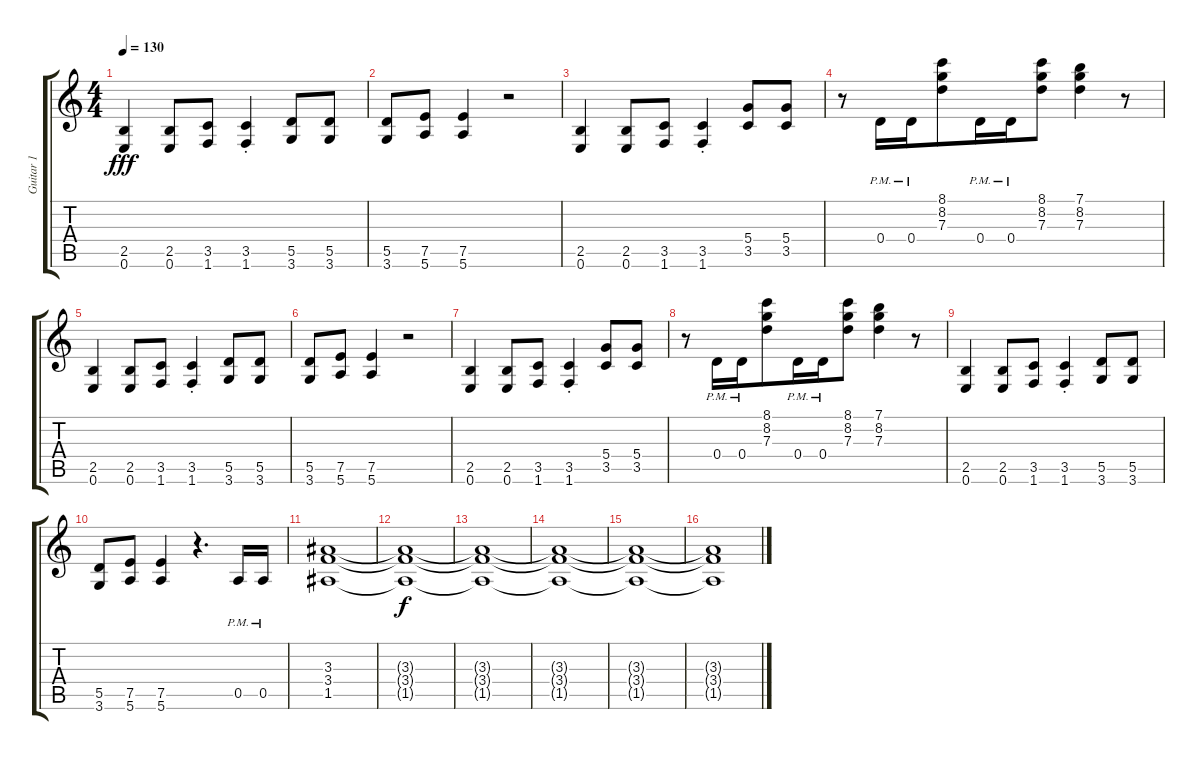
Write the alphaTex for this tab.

\track ("Guitar 1" "Guitar 1") {instrument electricguitarclean}
\staff {score tabs}
\tuning (E4 B3 G3 D3 A2 E2) {hide}
\ts (4 4)
\tempo 130
\clef g2
\ks c
(2.5 0.6).4{dy fff} (2.5 0.6).8{beam merge} (3.5 1.6).8 (3.5{st} 1.6{st}).4{beam merge} (5.5 3.6).8 (5.5 3.6).8 |
(5.5 3.6).8 (7.5 5.6).8 (7.5 5.6).4 r.2 |
(2.5 0.6).4 (2.5 0.6).8{beam merge} (3.5 1.6).8 (3.5{st} 1.6{st}).4 (5.4 3.5).8{beam merge} (5.4 3.5).8 |
r.8{beam merge} 0.4{pm}.16 0.4{pm}.16{beam merge} (8.1 8.2 7.3).8{beam merge} 0.4{pm}.16 0.4{pm}.16{beam merge} (8.1 8.2 7.3).8 (7.1 8.2 7.3).4 r.8 |
(2.5 0.6).4 (2.5 0.6).8{beam merge} (3.5 1.6).8 (3.5{st} 1.6{st}).4{beam merge} (5.5 3.6).8 (5.5 3.6).8 |
(5.5 3.6).8 (7.5 5.6).8 (7.5 5.6).4 r.2 |
(2.5 0.6).4 (2.5 0.6).8{beam merge} (3.5 1.6).8 (3.5{st} 1.6{st}).4 (5.4 3.5).8{beam merge} (5.4 3.5).8 |
r.8{beam merge} 0.4{pm}.16 0.4{pm}.16{beam merge} (8.1 8.2 7.3).8{beam merge} 0.4{pm}.16 0.4{pm}.16{beam merge} (8.1 8.2 7.3).8 (7.1 8.2 7.3).4 r.8 |
(2.5 0.6).4 (2.5 0.6).8{beam merge} (3.5 1.6).8 (3.5{st} 1.6{st}).4{beam merge} (5.5 3.6).8 (5.5 3.6).8 |
(5.5 3.6).8 (7.5 5.6).8 (7.5 5.6).4 r.4{d} 0.5{pm}.16 0.5{pm}.16 |
(3.3 3.4 1.5).1 |
(3.3{t} 3.4{t} 1.5{t}).1{dy f} |
(3.3{t} 3.4{t} 1.5{t}).1{volume 0} |
(3.3{t} 3.4{t} 1.5{t}).1 |
(3.3{t} 3.4{t} 1.5{t}).1 |
(3.3{t} 3.4{t} 1.5{t}).1
